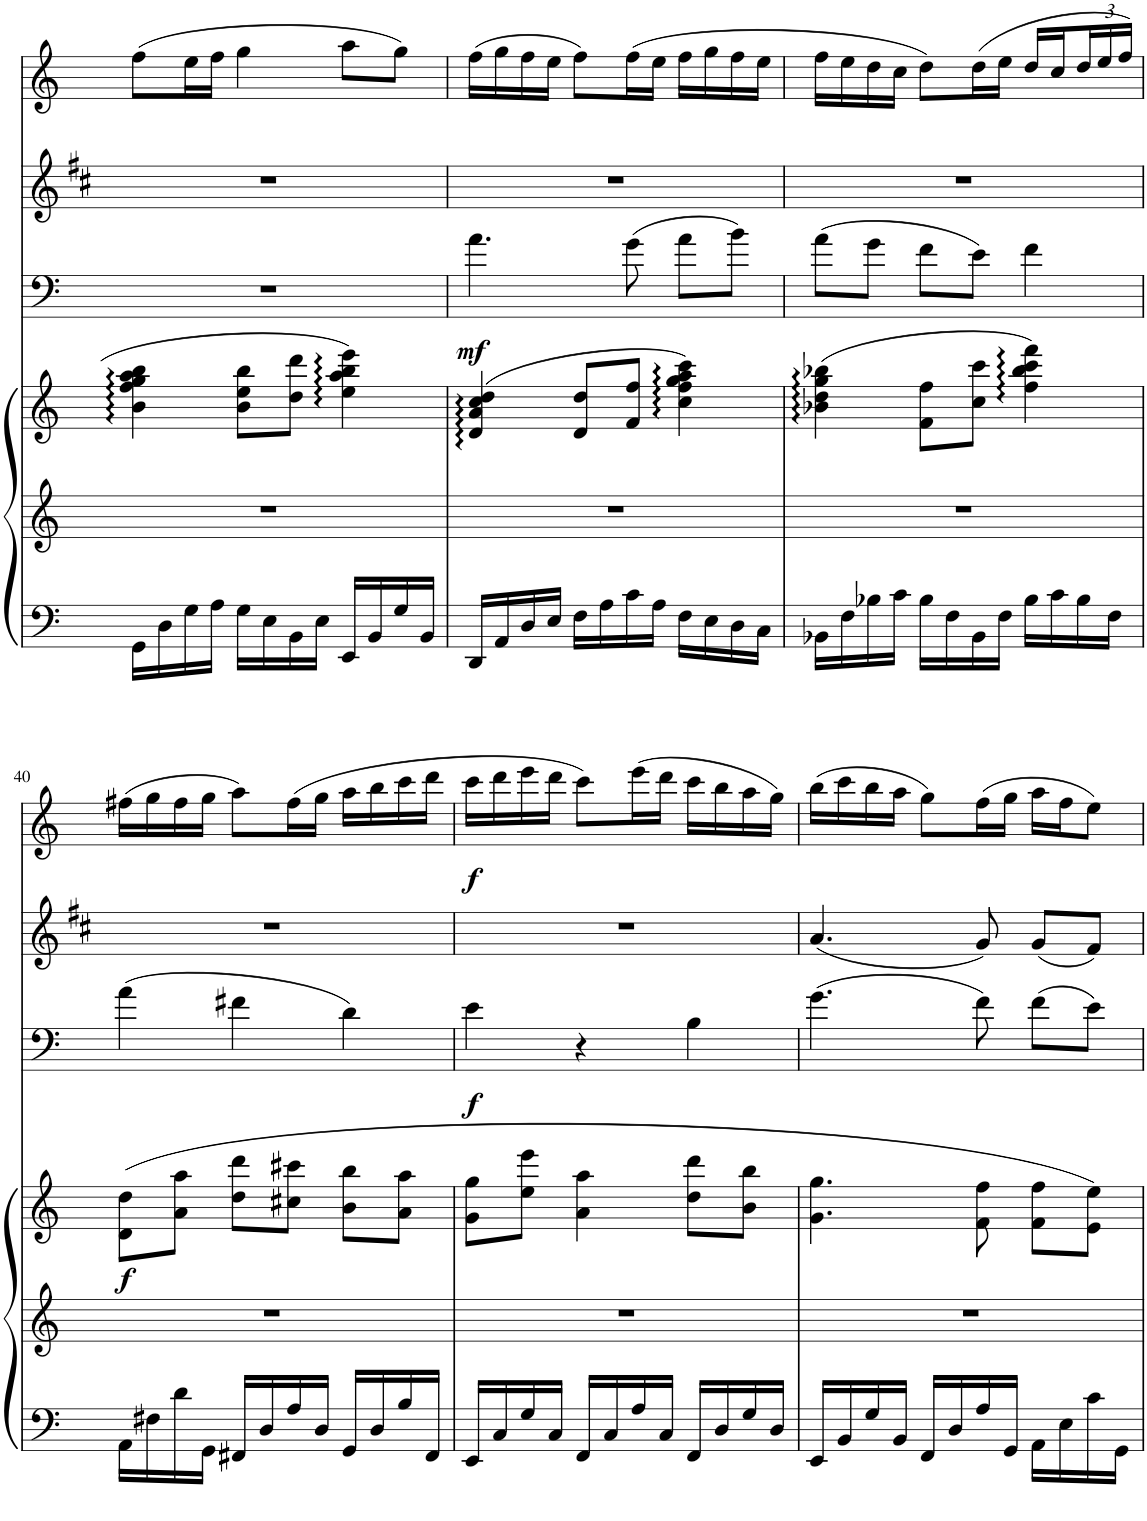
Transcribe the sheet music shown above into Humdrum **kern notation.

**kern	**kern	**kern	**dynam	**kern	**dynam	**kern	**kern	**dynam
*part4	*part4	*part4	*part4	*part3	*part3	*part2	*part1	*part1
*staff6	*staff5	*staff4	*staff4/5/6	*staff3	*staff3	*staff2	*staff1	*staff1
*I"Piano	*	*	*	*I"Violoncello	*	*I"Bb Clarinet	*I"Violin	*
*I'Pno	*	*	*	*I'Vc	*	*I'Cl	*I'Vln	*
!!LO:PB:g=z
*clefF4	*clefG2	*clefG2	*	*clefF4	*	*clefG2	*clefG2	*
*	*	*	*	*	*	*Trd1c2	*	*
*k[]	*k[]	*k[]	*	*k[]	*	*k[f#c#]	*k[]	*
*M3/4	*M3/4	*M3/4	*	*M3/4	*	*M3/4	*M3/4	*
=37	=37	=37	=37	=37	=37	=37	=37	=37
16GG\LL	2.r	4b\ 4ff\ 4gg\ 4aa\ 4bb\	.	2.r	.	2.r	(8ff\L	.
16D\	.	.	.	.	.	.	.	.
16G\	.	.	.	.	.	.	16ee\L	.
16A\JJ	.	.	.	.	.	.	16ff\JJ	.
16G\LL	.	8b\ 8ee\ 8bb\L	.	.	.	.	4gg\	.
16E\	.	.	.	.	.	.	.	.
16BB\	.	8dd\ 8ddd\J	.	.	.	.	.	.
16E\JJ	.	.	.	.	.	.	.	.
16EE/LL	.	4ee\ 4aa\ 4bb\ 4eee\	.	.	.	.	8aa\L	.
16BB/	.	.	.	.	.	.	.	.
16G/	.	.	.	.	.	.	8gg\J)	.
16BB/JJ	.	.	.	.	.	.	.	.
=38	=38	=38	=38	=38	=38	=38	=38	=38
!	!	!	!	!	!LO:DY:b	!	!	!
16DD/LL	2.r	(4d/ 4a/ 4cc/ 4dd/	.	4.a\	mf	2.r	(16ff\LL	.
16AA/	.	.	.	.	.	.	16gg\	.
16D/	.	.	.	.	.	.	16ff\	.
16E/JJ	.	.	.	.	.	.	16ee\JJ	.
16F\LL	.	8d/ 8dd/L	.	.	.	.	8ff\L)	.
16A\	.	.	.	.	.	.	.	.
16c\	.	8f/ 8ff/J	.	(8g\	.	.	(16ff\L	.
16A\JJ	.	.	.	.	.	.	16ee\JJ	.
16F\LL	.	4cc\ 4ff\ 4gg\ 4aa\ 4ccc\)	.	8a\L	.	.	16ff\LL	.
16E\	.	.	.	.	.	.	16gg\	.
16D\	.	.	.	8b\J)	.	.	16ff\	.
16C\JJ	.	.	.	.	.	.	16ee\JJ	.
=39	=39	=39	=39	=39	=39	=39	=39	=39
16BB-X\LL	2.r	(4b-X\ 4dd\ 4gg\ 4bb-X\	.	(8a\L	.	2.r	16ff\LL	.
16F\	.	.	.	.	.	.	16ee\	.
16B-X\	.	.	.	8g\J	.	.	16dd\	.
16c\JJ	.	.	.	.	.	.	16cc\JJ	.
16B-\LL	.	8f\ 8ff\L	.	8f\L	.	.	8dd\L)	.
16F\	.	.	.	.	.	.	.	.
16BB-\	.	8cc\ 8ccc\J	.	8e\J)	.	.	(16dd\L	.
16F\JJ	.	.	.	.	.	.	16ee\JJ	.
16B-\LL	.	4ff\ 4bb-\ 4ccc\ 4fff\)	.	4f\	.	.	16dd/LL	.
16c\	.	.	.	.	.	.	16cc/	.
*	*	*	*	*	*	*	*Xbrackettup	*
16B-\	.	.	.	.	.	.	24dd/	.
.	.	.	.	.	.	.	24ee/	.
16F\JJ	.	.	.	.	.	.	.	.
.	.	.	.	.	.	.	24ff/JJ)	.
!!LO:LB:g=z
=40	=40	=40	=40	=40	=40	=40	=40	=40
!	!	!	!LO:DY:b	!	!	!	!	!
16AA\LL	2.r	(8d\ 8dd\L	f	(4a\	.	2.r	(16ff#X\LL	.
16F#X\	.	.	.	.	.	.	16gg\	.
16d\	.	8a\ 8aa\J	.	.	.	.	16ff#\	.
16GG\JJ	.	.	.	.	.	.	16gg\JJ	.
16FF#X/LL	.	8dd\ 8ddd\L	.	4f#X\	.	.	8aa\L)	.
16D/	.	.	.	.	.	.	.	.
16A/	.	8cc#X\ 8ccc#X\J	.	.	.	.	(16ff#\L	.
16D/JJ	.	.	.	.	.	.	16gg\JJ	.
16GG/LL	.	8b\ 8bb\L	.	4d\)	.	.	16aa\LL	.
16D/	.	.	.	.	.	.	16bb\	.
16B/	.	8a\ 8aa\J	.	.	.	.	16ccc\	.
16FF#/JJ	.	.	.	.	.	.	16ddd\JJ	.
=41	=41	=41	=41	=41	=41	=41	=41	=41
!	!	!	!	!	!LO:DY:b	!	!	!LO:DY:b
16EE/LL	2.r	8g\ 8gg\L	.	4e\	f	2.r	16ccc\LL	f
16C/	.	.	.	.	.	.	16ddd\	.
16G/	.	8ee\ 8eee\J	.	.	.	.	16eee\	.
16C/JJ	.	.	.	.	.	.	16ddd\JJ	.
16FF/LL	.	4a\ 4aa\	.	4r	.	.	8ccc\L)	.
16C/	.	.	.	.	.	.	.	.
16A/	.	.	.	.	.	.	(16eee\L	.
16C/JJ	.	.	.	.	.	.	16ddd\JJ	.
16FF/LL	.	8dd\ 8ddd\L	.	4B\	.	.	16ccc\LL	.
16D/	.	.	.	.	.	.	16bb\	.
16G/	.	8b\ 8bb\J	.	.	.	.	16aa\	.
16D/JJ	.	.	.	.	.	.	16gg\JJ)	.
=42	=42	=42	=42	=42	=42	=42	=42	=42
16EE/LL	2.r	4.g\ 4.gg\	.	(4.g\	.	(4.a/	(16bb\LL	.
16BB/	.	.	.	.	.	.	16ccc\	.
16G/	.	.	.	.	.	.	16bb\	.
16BB/JJ	.	.	.	.	.	.	16aa\JJ	.
16FF/LL	.	.	.	.	.	.	8gg\L)	.
16D/	.	.	.	.	.	.	.	.
16A/	.	8f\ 8ff\	.	8f\)	.	8g/)	(16ff\L	.
16GG/JJ	.	.	.	.	.	.	16gg\JJ	.
16AA\LL	.	8f\ 8ff\L	.	(8f\L	.	(8g/L	16aa\LL	.
16E\	.	.	.	.	.	.	16ff\J	.
16c\	.	8e\ 8ee\J)	.	8e\J)	.	8f#/J)	8ee\J)	.
16GG\JJ	.	.	.	.	.	.	.	.
=	=	=	=	=	=	=	=	=
*-	*-	*-	*-	*-	*-	*-	*-	*-
